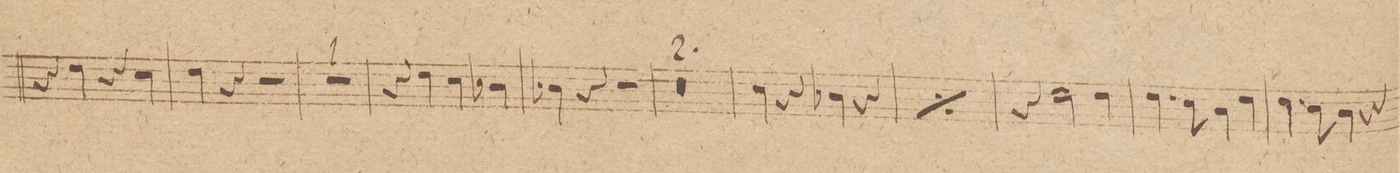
**kern	**dynam
*I"Corno 2do in F.	*
*clefG2	*
*k[b-]	*
*met(c|)	*
*M2/2	*
4r	.
4g\	.
4r	.
4f\	.
=85	=85
4g\	.
4r	.
2r	.
=86	=86
1r	.
=87	=87
4r	.
4g\	.
4f\	.
4e-X\	.
=88	=88
4e-X\	.
4r	.
2r	.
=89	=89
0r	.
=90	=90
=91	=91
4f\	.
4r	.
4e-X\	.
4r	.
=92	=92
*rep	*
4f\	.
4r	.
4e-X\	.
4r	.
*Xrep	*
=93	=93
4r	.
2g\	.
4g\	.
=94	=94
4.g\	.
8f\	.
4e\	.
4g\	.
=95	=95
4.g\	.
8f\	.
4e\	.
4r	.
=96	=96
*-	*-
